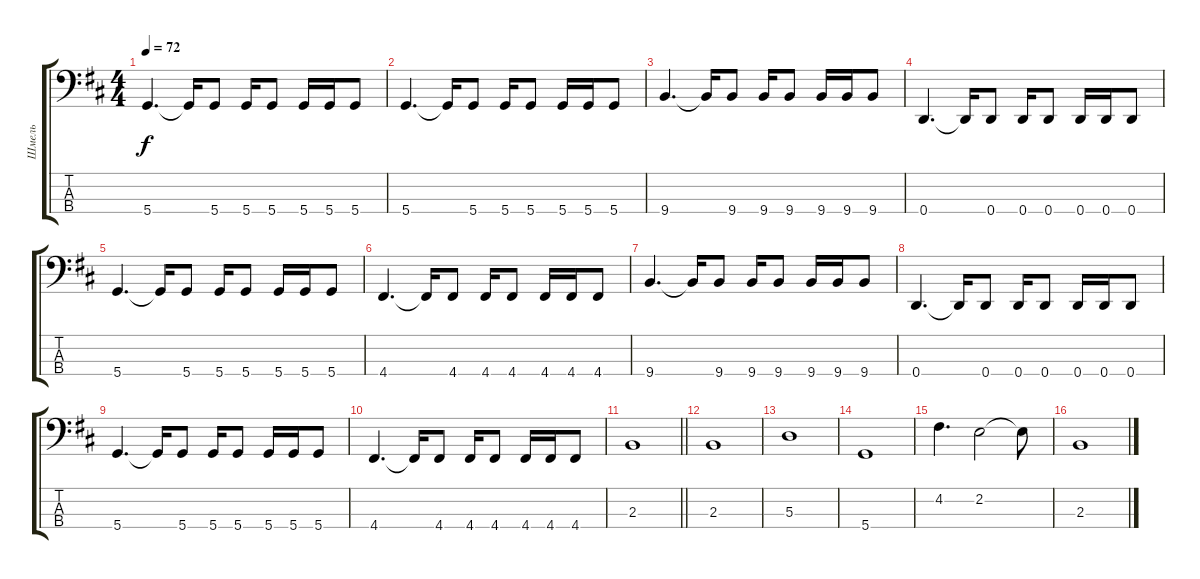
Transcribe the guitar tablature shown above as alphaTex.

\track ("Шмель" "Шмель") {instrument electricbassfinger}
\staff {score tabs}
\tuning (G2 D2 A1 D1) {hide}
\ts (4 4)
\tempo 72
\clef f4
\ks bminor
5.4.4{d dy f} 5.4{t}.16 5.4.8 5.4.16 5.4.8 5.4.16 5.4.16 5.4.8 |
5.4.4{d} 5.4{t}.16 5.4.8 5.4.16 5.4.8 5.4.16 5.4.16 5.4.8 |
9.4.4{d} 9.4{t}.16 9.4.8 9.4.16 9.4.8 9.4.16 9.4.16 9.4.8 |
0.4.4{d} 0.4{t}.16 0.4.8 0.4.16 0.4.8 0.4.16 0.4.16 0.4.8 |
5.4.4{d} 5.4{t}.16 5.4.8 5.4.16 5.4.8 5.4.16 5.4.16 5.4.8 |
4.4.4{d} 4.4{t}.16 4.4.8 4.4.16 4.4.8 4.4.16 4.4.16 4.4.8 |
9.4.4{d} 9.4{t}.16 9.4.8 9.4.16 9.4.8 9.4.16 9.4.16 9.4.8 |
0.4.4{d} 0.4{t}.16 0.4.8 0.4.16 0.4.8 0.4.16 0.4.16 0.4.8 |
5.4.4{d} 5.4{t}.16 5.4.8 5.4.16 5.4.8 5.4.16 5.4.16 5.4.8 |
4.4.4{d} 4.4{t}.16 4.4.8 4.4.16 4.4.8 4.4.16 4.4.16 4.4.8 |
\barLineRight lightlight
2.3.1 |
2.3.1 |
5.3.1 |
5.4.1 |
4.2.4{d} 2.2.2 2.2{t}.8 |
2.3.1
